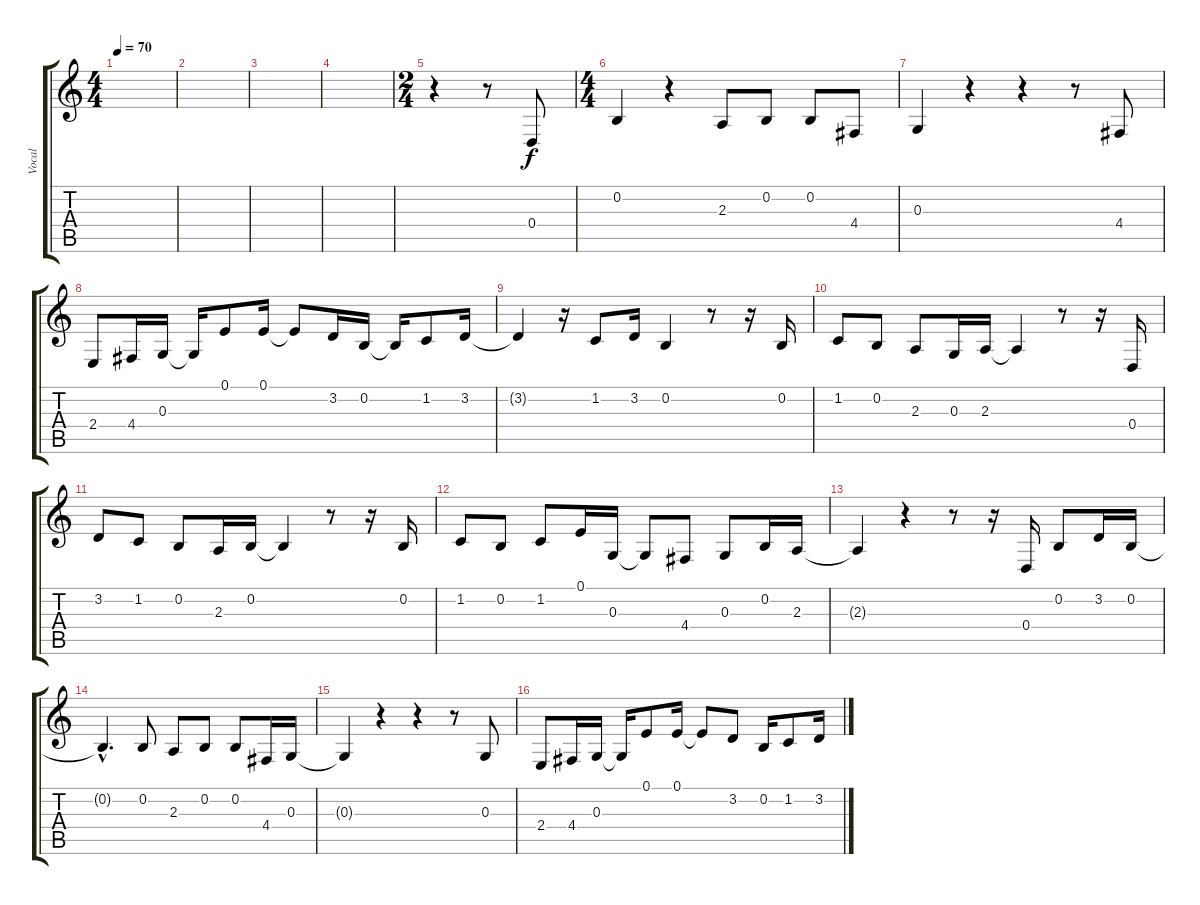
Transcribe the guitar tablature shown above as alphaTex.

\track ("Vocal" "Vocal") {instrument piccolo}
\staff {score tabs}
\tuning (E4 B3 G3 D3 A2 E2) {hide}
\ts (4 4)
\tempo 70
\clef g2
\ks c
|
|
|
|
\ts (2 4)
r.4 r.8 0.4.8 |
\ts (4 4)
0.2.4 r.4 2.3.8 0.2.8 0.2.8 4.4.8 |
0.3.4 r.4 r.4 r.8 4.4.8 |
2.4.8 4.4.16 0.3.16 0.3{t}.16 0.1.8 0.1.16 0.1{t}.8 3.2.16 0.2.16 0.2{t}.16 1.2.8 3.2.16 |
3.2{t}.4 r.16 1.2.8 3.2.16 0.2.4 r.8 r.16 0.2.16 |
1.2.8 0.2.8 2.3.8 0.3.16 2.3.16 2.3{t}.4 r.8 r.16 0.4.16 |
3.2.8 1.2.8 0.2.8 2.3.16 0.2.16 0.2{t}.4 r.8 r.16 0.2.16 |
1.2.8 0.2.8 1.2.8 0.1.16 0.3.16 0.3{t}.8 4.4.8 0.3.8 0.2.16 2.3.16 |
2.3{t}.4 r.4 r.8 r.16 0.4.16 0.2.8 3.2.16 0.2.16 |
0.2{hac t}.4{d} 0.2.8 2.3.8 0.2.8 0.2.8 4.4.16 0.3.16 |
0.3{t}.4 r.4 r.4 r.8 0.3.8 |
2.4.8 4.4.16 0.3.16 0.3{t}.16 0.1.8 0.1.16 0.1{t}.8 3.2.8 0.2.16 1.2.8 3.2.16
